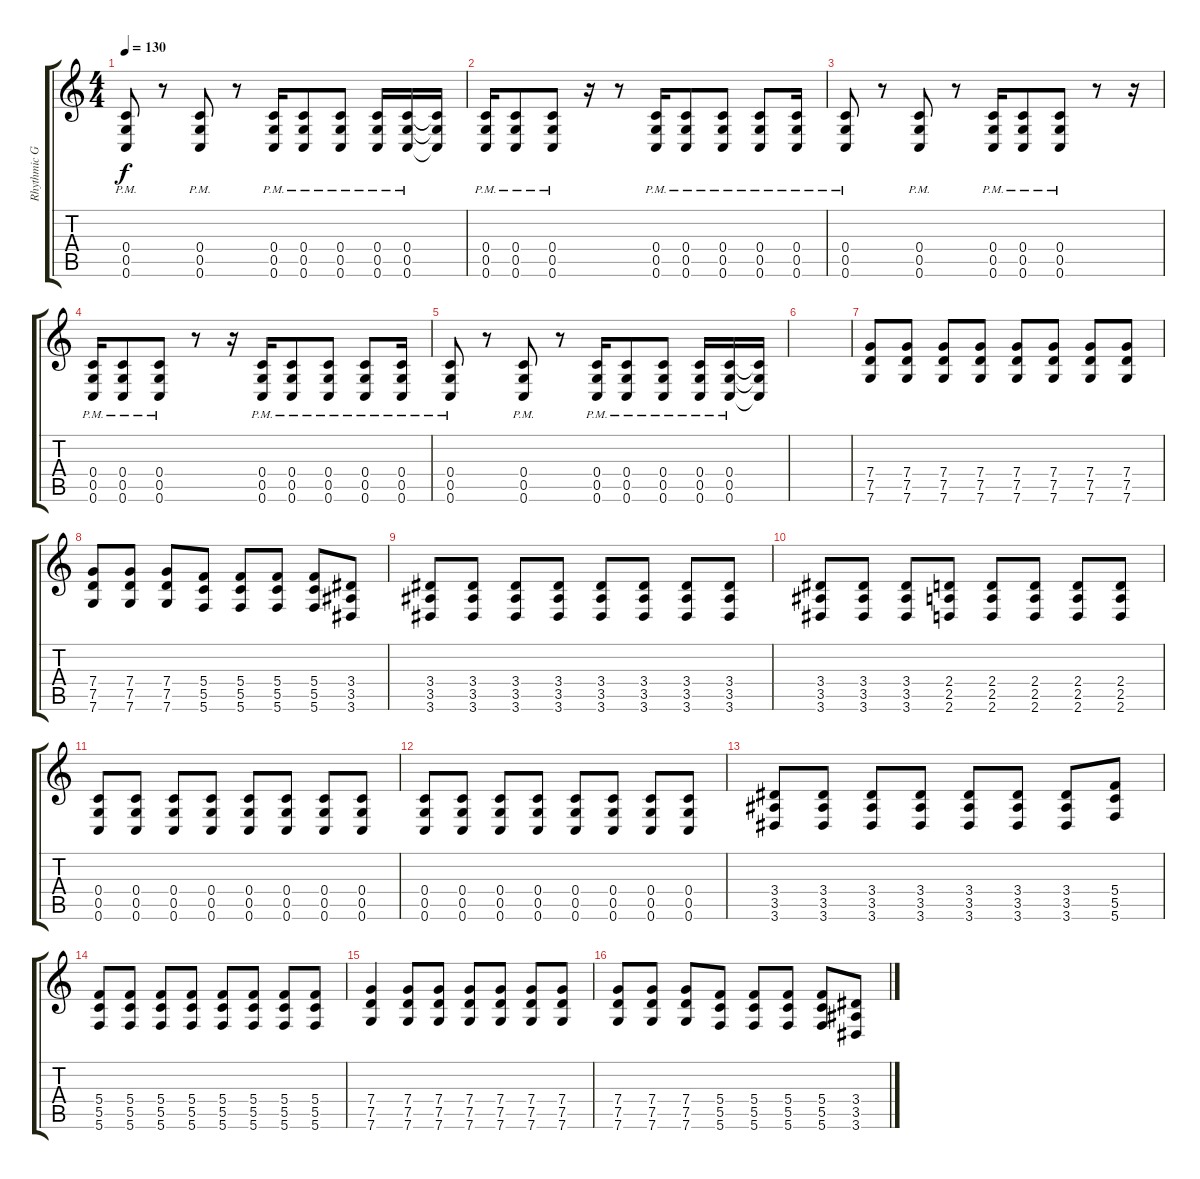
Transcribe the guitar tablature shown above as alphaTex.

\track ("Rhythmic Guitar" "Rhythmic G") {instrument distortionguitar}
\staff {score tabs}
\tuning (D4 A3 F3 C3 G2 C2) {hide}
\ts (4 4)
\tempo 130
\clef g2
\ks c
(0.4{pm} 0.5{pm} 0.6{pm}).8{dy f} r.8 (0.4{pm} 0.5{pm} 0.6{pm}).8 r.8 (0.4{pm} 0.5{pm} 0.6{pm}).16 (0.4{pm} 0.5{pm} 0.6{pm}).8 (0.4{pm} 0.5{pm} 0.6{pm}).8 (0.4{pm} 0.5{pm} 0.6{pm}).16 (0.4{pm} 0.5{pm} 0.6{pm}).16 (0.4{t} 0.5{t} 0.6{t}).16 |
(0.4{pm} 0.5{pm} 0.6{pm}).16 (0.4{pm} 0.5{pm} 0.6{pm}).8 (0.4{pm} 0.5{pm} 0.6{pm}).8 r.16 r.8 (0.4{pm} 0.5{pm} 0.6{pm}).16 (0.4{pm} 0.5{pm} 0.6{pm}).8 (0.4{pm} 0.5{pm} 0.6{pm}).8 (0.4{pm} 0.5{pm} 0.6{pm}).8 (0.4{pm} 0.5{pm} 0.6{pm}).16 |
(0.4{pm} 0.5{pm} 0.6{pm}).8 r.8 (0.4{pm} 0.5{pm} 0.6{pm}).8 r.8 (0.4{pm} 0.5{pm} 0.6{pm}).16 (0.4{pm} 0.5{pm} 0.6{pm}).8 (0.4{pm} 0.5{pm} 0.6{pm}).8 r.8 r.16 |
(0.4{pm} 0.5{pm} 0.6{pm}).16 (0.4{pm} 0.5{pm} 0.6{pm}).8 (0.4{pm} 0.5{pm} 0.6{pm}).8 r.8 r.16 (0.4{pm} 0.5{pm} 0.6{pm}).16 (0.4{pm} 0.5{pm} 0.6{pm}).8 (0.4{pm} 0.5{pm} 0.6{pm}).8 (0.4{pm} 0.5{pm} 0.6{pm}).8 (0.4{pm} 0.5{pm} 0.6{pm}).16 |
(0.4{pm} 0.5{pm} 0.6{pm}).8 r.8 (0.4{pm} 0.5{pm} 0.6{pm}).8 r.8 (0.4{pm} 0.5{pm} 0.6{pm}).16 (0.4{pm} 0.5{pm} 0.6{pm}).8 (0.4{pm} 0.5{pm} 0.6{pm}).8 (0.4{pm} 0.5{pm} 0.6{pm}).16 (0.4{pm} 0.5{pm} 0.6{pm}).16 (0.4{t} 0.5{t} 0.6{t}).16 |
|
(7.4 7.5 7.6).8 (7.4 7.5 7.6).8 (7.4 7.5 7.6).8 (7.4 7.5 7.6).8 (7.4 7.5 7.6).8 (7.4 7.5 7.6).8 (7.4 7.5 7.6).8 (7.4 7.5 7.6).8 |
(7.4 7.5 7.6).8 (7.4 7.5 7.6).8 (7.4 7.5 7.6).8 (5.4 5.5 5.6).8 (5.4 5.5 5.6).8 (5.4 5.5 5.6).8 (5.4 5.5 5.6).8 (3.4 3.5 3.6).8 |
(3.4 3.5 3.6).8 (3.4 3.5 3.6).8 (3.4 3.5 3.6).8 (3.4 3.5 3.6).8 (3.4 3.5 3.6).8 (3.4 3.5 3.6).8 (3.4 3.5 3.6).8 (3.4 3.5 3.6).8 |
(3.4 3.5 3.6).8 (3.4 3.5 3.6).8 (3.4 3.5 3.6).8 (2.4 2.5 2.6).8 (2.4 2.5 2.6).8 (2.4 2.5 2.6).8 (2.4 2.5 2.6).8 (2.4 2.5 2.6).8 |
(0.4 0.5 0.6).8 (0.4 0.5 0.6).8 (0.4 0.5 0.6).8 (0.4 0.5 0.6).8 (0.4 0.5 0.6).8 (0.4 0.5 0.6).8 (0.4 0.5 0.6).8 (0.4 0.5 0.6).8 |
(0.4 0.5 0.6).8 (0.4 0.5 0.6).8 (0.4 0.5 0.6).8 (0.4 0.5 0.6).8 (0.4 0.5 0.6).8 (0.4 0.5 0.6).8 (0.4 0.5 0.6).8 (0.4 0.5 0.6).8 |
(3.4 3.5 3.6).8 (3.4 3.5 3.6).8 (3.4 3.5 3.6).8 (3.4 3.5 3.6).8 (3.4 3.5 3.6).8 (3.4 3.5 3.6).8 (3.4 3.5 3.6).8 (5.4 5.5 5.6).8 |
(5.4 5.5 5.6).8 (5.4 5.5 5.6).8 (5.4 5.5 5.6).8 (5.4 5.5 5.6).8 (5.4 5.5 5.6).8 (5.4 5.5 5.6).8 (5.4 5.5 5.6).8 (5.4 5.5 5.6).8 |
(7.4 7.5 7.6).4 (7.4 7.5 7.6).8 (7.4 7.5 7.6).8 (7.4 7.5 7.6).8 (7.4 7.5 7.6).8 (7.4 7.5 7.6).8 (7.4 7.5 7.6).8 |
(7.4 7.5 7.6).8 (7.4 7.5 7.6).8 (7.4 7.5 7.6).8 (5.4 5.5 5.6).8 (5.4 5.5 5.6).8 (5.4 5.5 5.6).8 (5.4 5.5 5.6).8 (3.4 3.5 3.6).8
